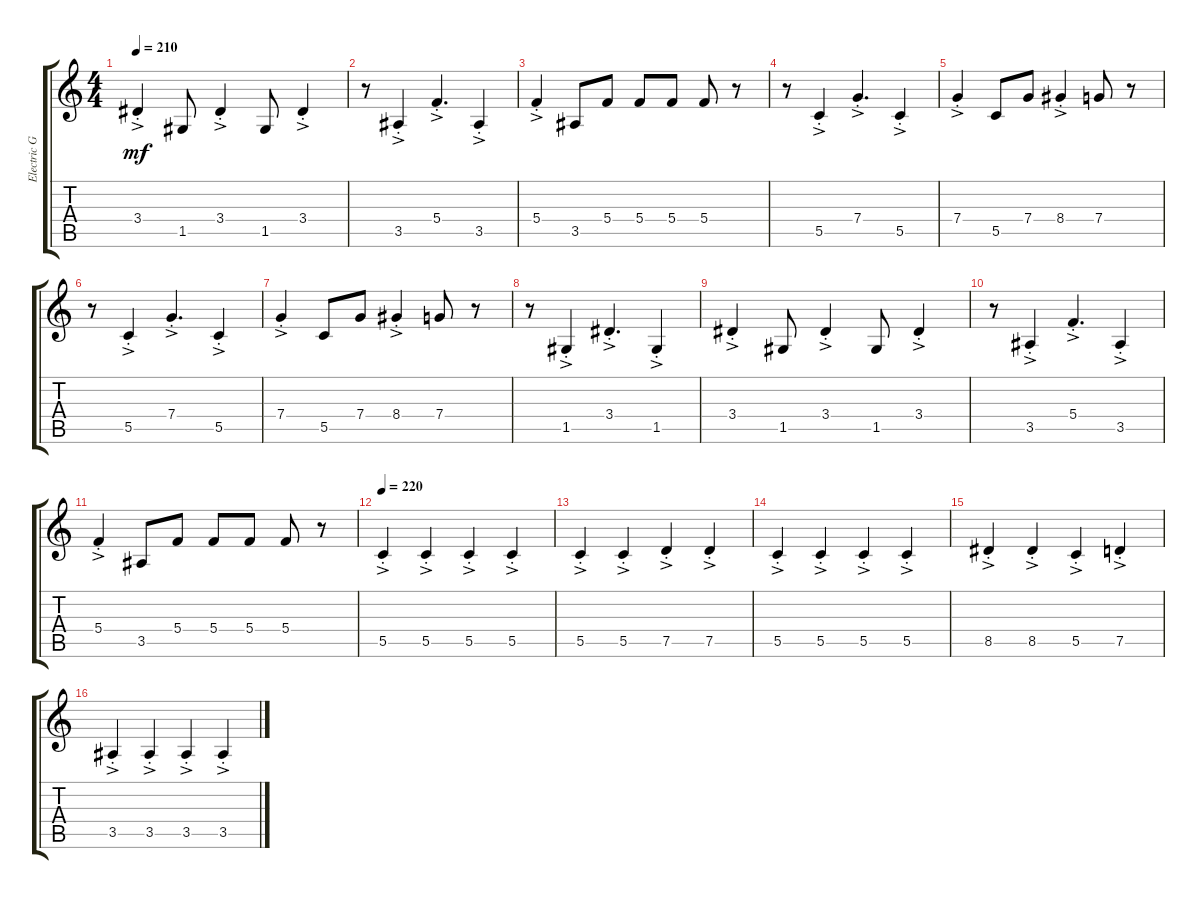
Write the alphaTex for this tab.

\track ("Electric Guitar" "Electric G") {instrument distortionguitar}
\staff {score tabs}
\tuning (D4 A3 F3 C3 G2 C2) {hide}
\ts (4 4)
\tempo 210
\clef g2
\ks c
3.4{ac st}.4{dy mf} 1.5.8 3.4{ac st}.4 1.5.8 3.4{ac st}.4 |
r.8 3.5{ac st}.4 5.4{ac st}.4{d} 3.5{ac st}.4 |
5.4{ac st}.4 3.5.8 5.4.8 5.4.8 5.4.8 5.4.8 r.8 |
r.8 5.5{ac st}.4 7.4{ac st}.4{d} 5.5{ac st}.4 |
7.4{ac st}.4 5.5.8 7.4.8 8.4{ac st}.4 7.4.8 r.8 |
r.8 5.5{ac st}.4 7.4{ac st}.4{d} 5.5{ac st}.4 |
7.4{ac st}.4 5.5.8 7.4.8 8.4{ac st}.4 7.4.8 r.8 |
r.8 1.5{ac st}.4 3.4{ac st}.4{d} 1.5{ac st}.4 |
3.4{ac st}.4 1.5.8 3.4{ac st}.4 1.5.8 3.4{ac st}.4 |
r.8 3.5{ac st}.4 5.4{ac st}.4{d} 3.5{ac st}.4 |
5.4{ac st}.4 3.5.8 5.4.8 5.4.8 5.4.8 5.4.8 r.8 |
\tempo 220
5.5{ac st}.4 5.5{ac st}.4 5.5{ac st}.4 5.5{ac st}.4 |
5.5{ac st}.4 5.5{ac st}.4 7.5{ac st}.4 7.5{ac st}.4 |
5.5{ac st}.4 5.5{ac st}.4 5.5{ac st}.4 5.5{ac st}.4 |
8.5{ac st}.4 8.5{ac st}.4 5.5{ac st}.4 7.5{ac st}.4 |
3.5{ac st}.4 3.5{ac st}.4 3.5{ac st}.4 3.5{ac st}.4
